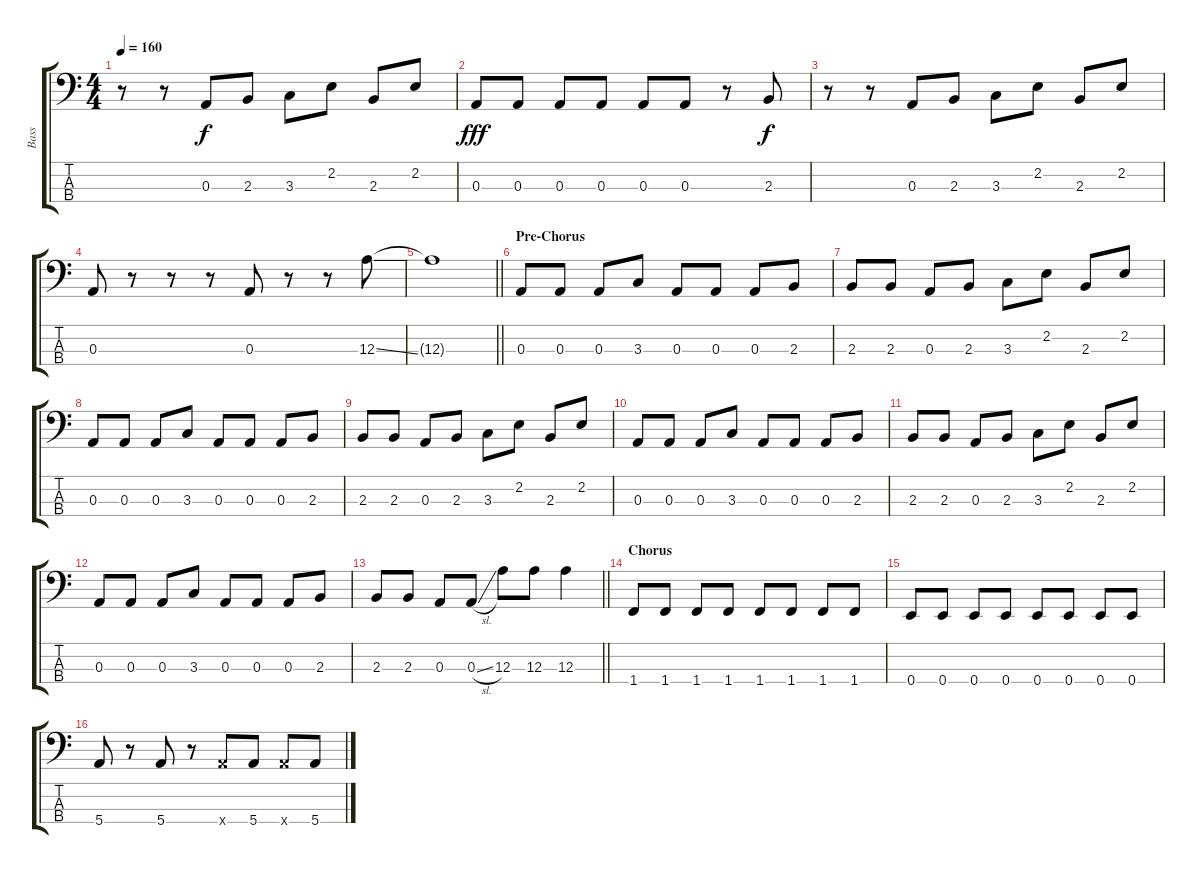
\track ("Bass" "Bass") {instrument electricbassfinger}
\staff {score tabs}
\tuning (G2 D2 A1 E1) {hide}
\ts (4 4)
\tempo 160
\clef f4
\ks c
r.8{dy f} r.8 0.3.8 2.3.8 3.3.8 2.2.8 2.3.8 2.2.8 |
0.3.8{dy fff} 0.3.8 0.3.8 0.3.8 0.3.8 0.3.8 r.8 2.3.8{dy f} |
r.8 r.8 0.3.8 2.3.8 3.3.8 2.2.8 2.3.8 2.2.8 |
0.3.8 r.8 r.8 r.8 0.3.8 r.8 r.8 12.3{ss}.8 |
\barLineRight lightlight
12.3{t}.1 |
\section ("" "Pre-Chorus")
0.3.8 0.3.8 0.3.8 3.3.8 0.3.8 0.3.8 0.3.8 2.3.8 |
2.3.8 2.3.8 0.3.8 2.3.8 3.3.8 2.2.8 2.3.8 2.2.8 |
0.3.8 0.3.8 0.3.8 3.3.8 0.3.8 0.3.8 0.3.8 2.3.8 |
2.3.8 2.3.8 0.3.8 2.3.8 3.3.8 2.2.8 2.3.8 2.2.8 |
0.3.8 0.3.8 0.3.8 3.3.8 0.3.8 0.3.8 0.3.8 2.3.8 |
2.3.8 2.3.8 0.3.8 2.3.8 3.3.8 2.2.8 2.3.8 2.2.8 |
0.3.8 0.3.8 0.3.8 3.3.8 0.3.8 0.3.8 0.3.8 2.3.8 |
\barLineRight lightlight
2.3.8 2.3.8 0.3.8 0.3{sl}.8 12.3.8 12.3.8 12.3.4 |
\section ("" "Chorus")
1.4.8 1.4.8 1.4.8 1.4.8 1.4.8 1.4.8 1.4.8 1.4.8 |
0.4.8 0.4.8 0.4.8 0.4.8 0.4.8 0.4.8 0.4.8 0.4.8 |
5.4.8 r.8 5.4.8 r.8 5.4{x}.8 5.4.8 5.4{x}.8 5.4.8
